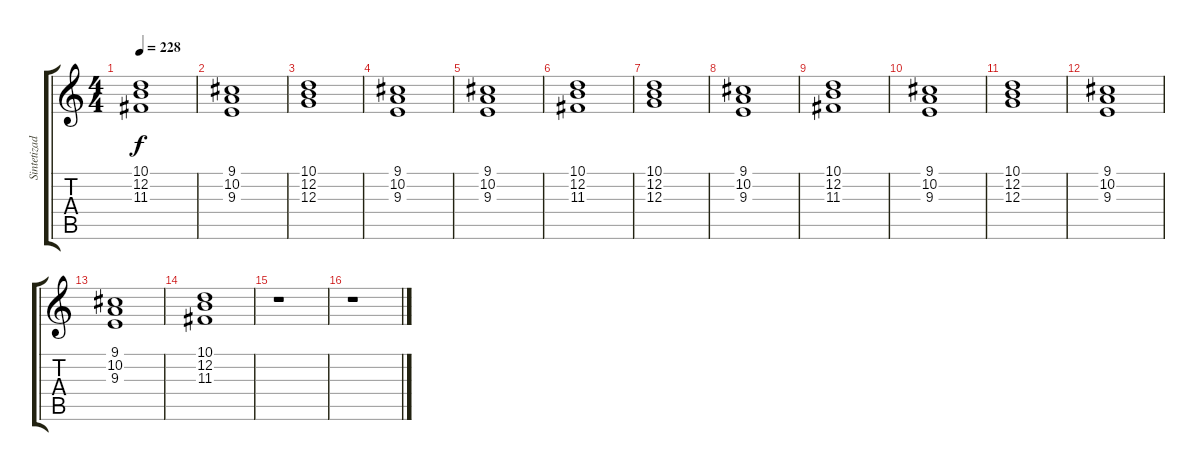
\track ("Sintetizador" "Sintetizad") {instrument acousticgrandpiano}
\staff {score tabs}
\tuning (E4 B3 G3 D3 A2 E2) {hide}
\ts (4 4)
\tempo 228
\clef g2
\ks c
(10.1 12.2 11.3).1{dy f} |
(9.1 10.2 9.3).1 |
(10.1 12.2 12.3).1 |
(9.1 10.2 9.3).1 |
(9.1 10.2 9.3).1 |
(10.1 12.2 11.3).1 |
(10.1 12.2 12.3).1 |
(9.1 10.2 9.3).1 |
(10.1 12.2 11.3).1 |
(9.1 10.2 9.3).1 |
(10.1 12.2 12.3).1 |
(9.1 10.2 9.3).1 |
(9.1 10.2 9.3).1 |
(10.1 12.2 11.3).1 |
r.1 |
r.1
